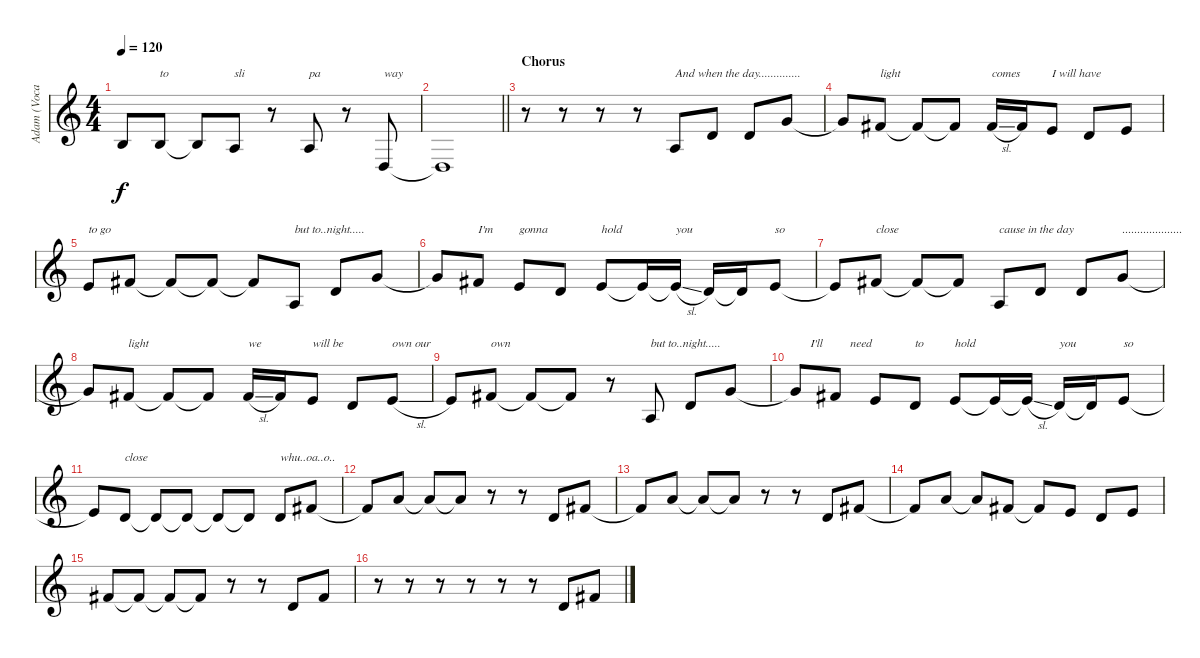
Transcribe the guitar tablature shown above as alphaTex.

\track ("Adam (Vocal)" "Adam (Voca") {instrument flute}
\staff {score}
\tuning (E4 B3 G3 D3 A2 E2) {hide}
\ts (4 4)
\tempo 120
\clef g2
\ks c
4.3{t}.8{dy f} 4.3.8{txt "to"} 4.3{t}.8 7.4.8{txt "sli"} r.8 7.4.8{txt "pa"} r.8 5.5.8{txt "way"} |
\barLineRight lightlight
5.5{t}.1{volume 0} |
\section ("" "Chorus")
r.8 r.8 r.8 r.8{volume 16} 7.4.8{txt "And when the day.............."} 7.3.8 7.3.8 8.2.8 |
8.2{t}.8 7.2.8{txt "light"} 7.2{t}.8 7.2{t}.8 7.2{sl}.16{txt "comes"} 7.2.16 9.3.8{txt "I will have"} 7.3.8 9.3.8 |
9.3.8{txt "to go"} 7.2.8 7.2{t}.8 7.2{t}.8 7.2{t}.8 7.4.8{txt "but to..night....."} 7.3.8 8.2.8 |
8.2{t}.8 7.2.8{txt "I'm"} 9.3.8{txt "gonna"} 7.3.8 9.3.8{txt "hold"} 9.3{t}.16 9.3{sl t}.16{txt "you"} 7.3.16 7.3{t}.16 9.3.8{txt "so"} |
9.3{t}.8 7.2.8{txt "close"} 7.2{t}.8 7.2{t}.8 7.4.8{txt "cause in the day"} 7.3.8 7.3.8 8.2.8{txt "...................."} |
8.2{t}.8 7.2.8{txt "light"} 7.2{t}.8 7.2{t}.8 7.2{sl}.16{txt "we"} 7.2.16 9.3.8{txt "will be"} 7.3.8 9.3{sl}.8{txt "own our"} |
9.3.8 7.2.8{txt "own"} 7.2{t}.8 7.2{t}.8 r.8 7.4.8{txt "but to..night....."} 7.3.8 8.2.8 |
8.2{t}.8{txt "     I'll"} 7.2.8{txt "     need"} 9.3.8 7.3.8{txt "to"} 9.3.8{txt "hold"} 9.3{t}.16 9.3{sl t}.16 7.3.16{txt "you"} 7.3{t}.16 9.3.8{txt "so"} |
9.3{t}.8 7.3.8{txt "close"} 7.3{t}.8 7.3{t}.8 7.3{t}.8 7.3{t}.8 7.3.8{txt "whu..oa..o.."} 7.2.8 |
7.2{t}.8 10.2.8 10.2{t}.8 10.2{t}.8 r.8 r.8 7.3.8 7.2.8 |
7.2{t}.8 10.2.8 10.2{t}.8 10.2{t}.8 r.8 r.8 7.3.8 7.2.8 |
7.2{t}.8 10.2.8 10.2{t}.8 7.2.8 7.2{t}.8 9.3.8 7.3.8 9.3.8 |
7.2.8 7.2{t}.8 7.2{t}.8 7.2{t}.8 r.8 r.8 7.3.8 7.2.8 |
r.8 r.8 r.8 r.8 r.8 r.8 7.3.8 7.2.8
